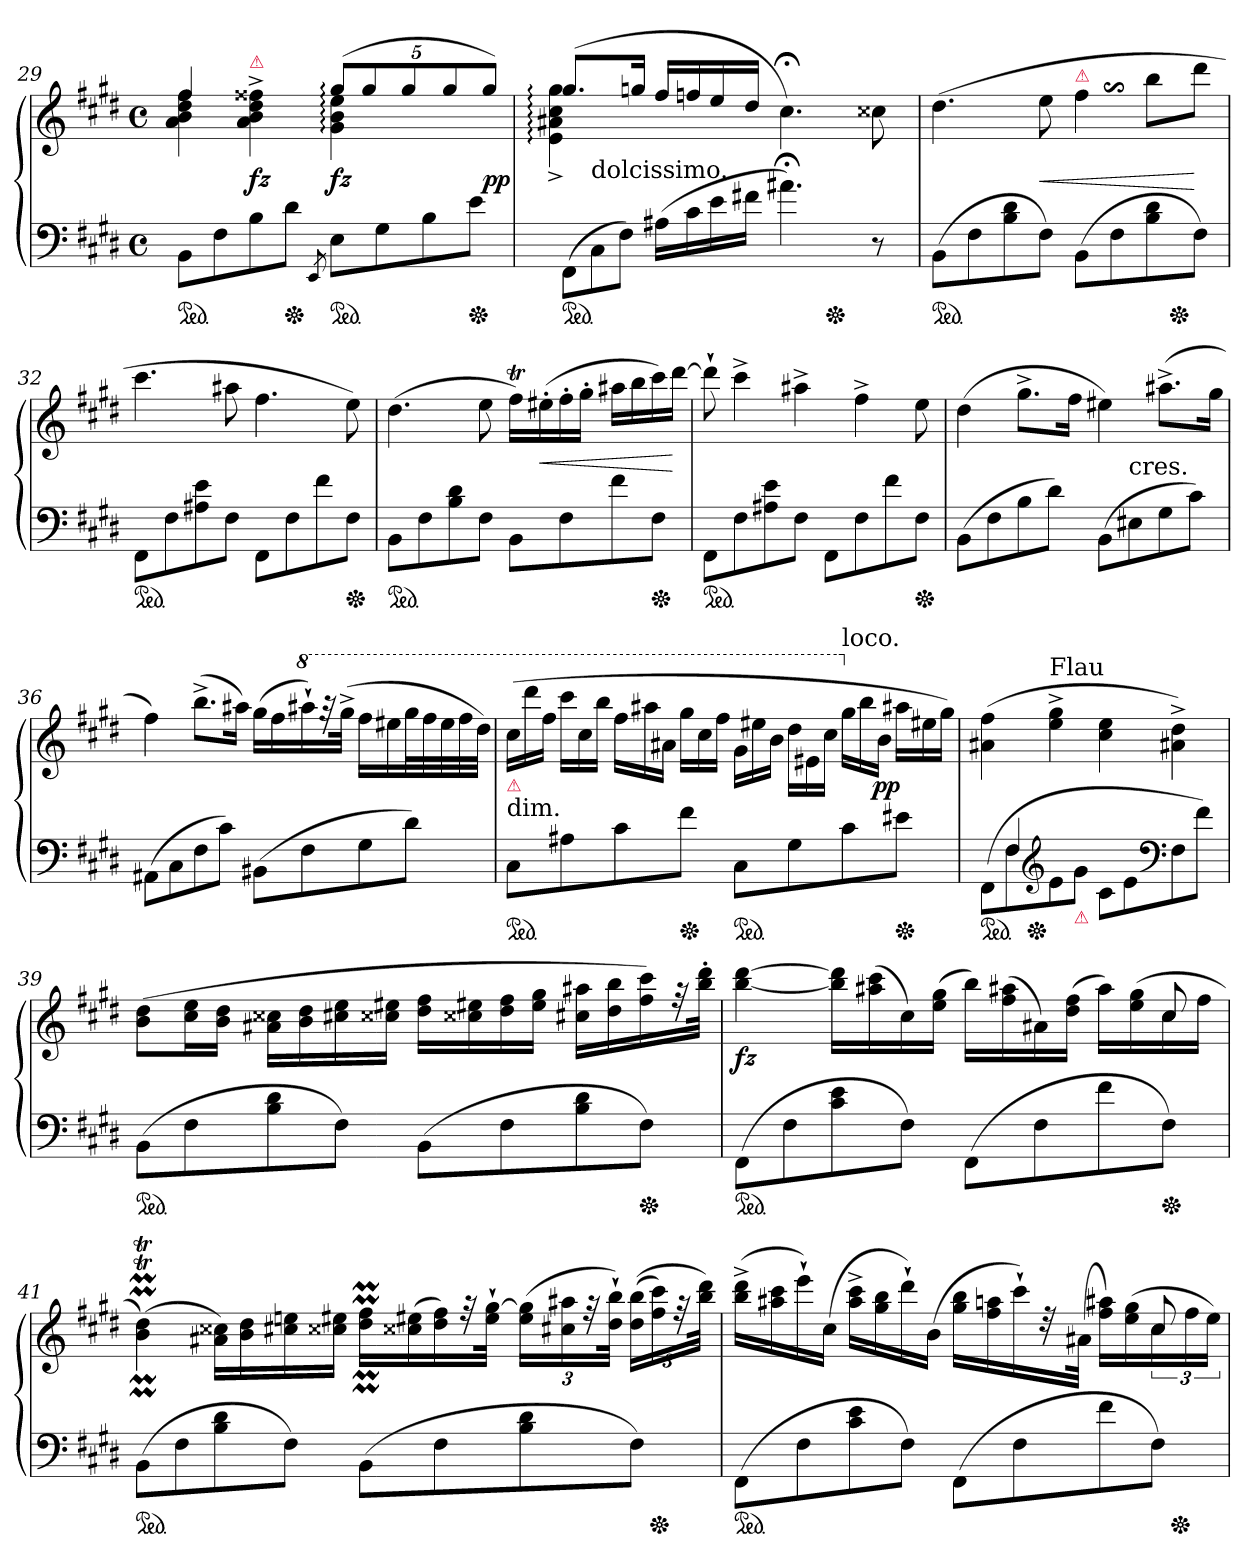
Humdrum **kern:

**kern	**kern	**dynam
*part1	*part1	*part1
*staff2	*staff1	*staff1/2
*clefF4	*clefG2	*
*k[f#c#g#d#]	*k[f#c#g#d#]	*
*E:	*E:	*
*M4/4	*M4/4	*
*met(c)	*met(c)	*
=29	=29	=29
*	*^	*
*ped	*	*	*
8BBL	4ff#	4a 4b 4dd# 4ff#	.
8F#	.	.	.
!	!LO:TX:a:color=crimson:t=⚠	!	!
8B	4ryy	4a^ 4b^ 4dd#^ 4ff##X^	fz
*Xped	*	*	*
8d#J	.	.	.
8qEE/	.	.	.
*ped	*	*	*
8EL	(<10gg#:L	4g#: 4b: 4ee:	fz
.	10gg#	.	.
8G#	.	.	.
.	10gg#	.	.
8B	.	4ryy	.
.	10gg#	.	.
*Xped	*	*	*
8eJ	.	.	.
.	10gg#J)	.	pp
*	*v	*v	*
=30	=30	=30
*Xtuplet	*	*
*	*^	*
*ped	*	*	*
*	*	*^	*
(12FF#\L	(>8.gg#:L	4e:^>\ 4a#X:^>\ 4cc#:^>\ 4gg#:^>\	2ryy	.
!LO:TX:a:t=dolcissimo.	!	!	!	!
12C#	.	.	.	.
12F#J)	.	.	.	.
.	16ggnJk	.	.	.
(16A#XLL	16ff#/LL	2.ryy	.	.
16c#	16ffn	.	.	.
16e	16ee	.	.	.
16f#XJJ	16dd#JJ	.	.	.
4.a#X;<)	4.cc#;<)	.	8.ryy	.
*Xped	*	*	*	*
.	.	.	4ryy	.
8r	8cc##X	.	.	.
.	.	.	16ryy	.
=31	=31	=31	=31	=31
!	!LO:TX:b:t=expr.	!	!	!
*	*v	*v	*v	*
*ped	*	*
*	*^	*
(>8BBL	(>4.dd#	2ryy	.
8F#	.	.	.
8B 8d#	.	.	.
8F#J)	8ee	.	<
!	!LO:TX:a:color=crimson:t=⚠	!	!
(>8BBL	4ff#$SS	4ryy	.
8F#	.	.	.
8B 8d#	8bbL	16ryy	.
*Xped	*	*	*
.	.	8.ryy	.
8F#J)	8ddd#J	.	[
*	*v	*v	*
=32	=32	=32
*ped	*	*
8FF#L	4.ccc#	.
8F#	.	.
8A#X 8e	.	.
8F#J	8aa#X	.
8FF#L	4.ff#	.
8F#	.	.
8f#	.	.
*Xped	*	*
8F#J	8ee)	.
=33	=33	=33
*ped	*	*
8BBL	(>4.dd#	.
8F#	.	.
8B 8d#	.	.
8F#J	8ee	.
8BBL	16ff#TLL)	.
.	(>16ee#X'	<
8F#	16ff#'	.
.	16gg#'JJ	.
8f#	16aa#XLL	.
.	16bb	.
*Xped	*	*
8F#J	16ccc#)	.
.	[16ddd#JJ	[
=34	=34	=34
*ped	*	*
8FF#L	8ddd#`]	.
8F#	4ccc#^	.
8A#X 8e	.	.
8F#J	4aa#X^	.
8FF#L	.	.
8F#	4ff#^	.
8f#	.	.
*Xped	*	*
8F#J	8ee	.
=35	=35	=35
*	*^	*
(>8BBL	(>4dd#	2ryy	.
8F#	.	.	.
8B	8.gg#^<L	.	.
8d#J)	.	.	.
.	16ff#Jk	.	.
(>8BBL	4ee#X)	8ryy	.
!	!	!LO:TX:c:t=cres.	!
8E#X	.	4.ryy	.
8G#	(>8.aa#X^<L	.	.
8c#J)	.	.	.
.	16gg#Jk	.	.
*	*v	*v	*
=36	=36	=36
(>8AA#XL	4ff#)	.
8C#	.	.
8F#	(>8.bb^<L	.
8c#J)	.	.
.	16aa#XJk)	.
(>8BB#XL	(>16gg#LL	.
.	16ff#	.
*	*8va	*
8F#	16aaa#X`)	.
.	32rggg	.
.	(>32ggg#^<JJk	.
8G#	16fff#LL	.
.	16eee#X	.
*	*Xtuplet	*
8d#J)	40ggg#L	.
.	40fff#	.
.	40eee#	.
.	40fff#	.
.	40ddd#JJJ)	.
=37	=37	=37
!	!LO:TX:c:t=dim.	!
!	!LO:TX:b:color=crimson:t=⚠	!
*ped	*	*
8C#L	(>24ccc#LL	.
.	24dddd#	.
.	24fff#JJ	.
8A#X	24cccc#LL	.
.	24ccc#	.
.	24bbbJJ	.
8c#	24fff#LL	.
.	24aaa#X	.
.	24aa#XJJ	.
*Xped	*	*
8f#J	24ggg#LL	.
.	24ccc#	.
.	24fff#JJ	.
*ped	*	*
8C#L	24gg#LL	.
.	24eee#X	.
.	24bbJJ	.
8G#	24ddd#\LL	.
.	24ee#X	.
.	24ccc#JJ	.
*	*X8va	*
!	!LO:TX:a:t=loco.	!
8c#	24gg#LL	.
.	24bb	.
.	24bJJ	pp
*Xped	*	*
8e#XJ	24aa#XLL	.
.	24ee#X	.
.	24gg#JJ)	.
=38	=38	=38
*^	*	*
*ped	*	*	*
*	*	*^	*
8ryy	(>8FF#L	(>4a#X 4ff#	8.ryy	.
4F#	8F#	.	.	.
*Xped	*	*	*	*
.	.	.	2ryy	.
*clefG2	*	*	*	*
!	!	!LO:TX:a:t=Flau	!	!
.	8e	4ee!^< 4gg#!^<	.	.
!LO:TX:b:color=crimson:t=⚠	!	!	!	!
8ryy	8g#J	.	.	.
2ryy	8c#L	4cc#! 4ee!	.	.
.	8e	.	.	.
.	.	.	4ryy	.
*clefF4	*	*	*	*
.	8F#	4a#X!^< 4dd#!^<)	.	.
.	8f#J)	.	.	.
.	.	.	16ryy	.
*v	*v	*	*	*
*	*v	*v	*
=39	=39	=39
*ped	*	*
(>8BBL	(>8b 8dd#L	.
8F#	16cc# 16eeL	.
.	16b 16dd#JJ	.
8B 8d#	16a#X 16cc##XLL	.
.	16b 16dd#	.
8F#J)	16cc#X 16ee	.
.	16cc##X 16ee#XJJ	.
(>8BBL	16dd# 16ff#LL	.
.	16cc##X 16ee#X	.
8F#	16dd# 16ff#	.
.	16ee# 16gg#JJ	.
8B 8d#	16cc#X 16aa#XLL	.
.	16dd# 16bb	.
*Xped	*	*
8F#J)	16ff# 16ccc#)	.
.	32rff	.
.	32bb' 32ddd#'JJk	.
=40	=40	=40
*	*^	*
*ped	*	*	*
(>8FF#L	2.ryy	[4bb [4ddd#	fz
8F#	.	.	.
8c# 8e	.	16bb] 16ddd#]LL	.
.	.	(>16aa#X 16ccc#	.
8F#J)	.	16cc#)	.
.	.	(>16ee 16gg#JJ	.
(>8FF#L	.	16bbLL)	.
.	.	(>16ff# 16aa#X	.
8F#	.	16a#X)	.
.	.	(>16dd# 16ff#JJ	.
8f#	8ryy	16aa#LL)	.
.	.	(>16ee 16gg#	.
*Xped	*	*	*
8F#J)	8cc#	16cc#	.
.	.	16ff#JJ	.
=41	=41	=41	=41
!	!LO:TX:a:color=crimson:t=⚠	!	!
*	*v	*v	*
*ped	*	*
(>8BBL	(>4bTM 4dd#TM)	.
8F#	.	.
8B 8d#	16a#X 16cc##XLL)	.
.	16b 16dd#	.
8F#J)	16cc#X 16ee	.
.	16cc##X 16ee#XJJ	.
(>8BBL	16dd#M 16ff#MLL	.
.	(>16cc##X 16ee#X	.
8F#	16dd# 16ff#)	.
.	32rff	.
.	32ee#` [32gg#`JJk	.
*	*tuplet	*
8B 8d#	(>24ee# 24gg#]LL	.
.	24cc#X 24aa#X	.
.	48rff	.
.	48dd#` 48bb`JJk)	.
8F#J)	((>24dd# 24bbLL	.
*Xped	*	*
.	24ff# 24ccc#)	.
.	48rff	.
.	48bb 48ddd#JJk)	.
=42	=42	=42
*	*^	*
*ped	*	*	*
(>8FF#L	2.ryy	(>16bb^< 16ddd#^<LL	.
.	.	16aa#X 16ccc#	.
8F#	.	16eee`)	.
.	.	(>16cc#JJ	.
8c# 8e	.	16aa#^< 16ccc#^<LL	.
.	.	16gg# 16bb	.
8F#J)	.	16ddd#`)	.
.	.	(>16bJJ	.
(>8FF#L	.	16gg# 16bbLL	.
.	.	16ff# 16aan	.
8F#	.	16ccc#`)	.
.	.	32rdd	.
.	.	(>32a#XJJk	.
8f#	8ryy	16ff# 16aa#XLL)	.
.	.	(>16ee 16gg#	.
8F#J)	8cc#	24cc#	.
*Xped	*	*	*
.	.	24ff#	.
.	.	24eeJJ)	.
*	*v	*v	*
=	=	=
*-	*-	*-
